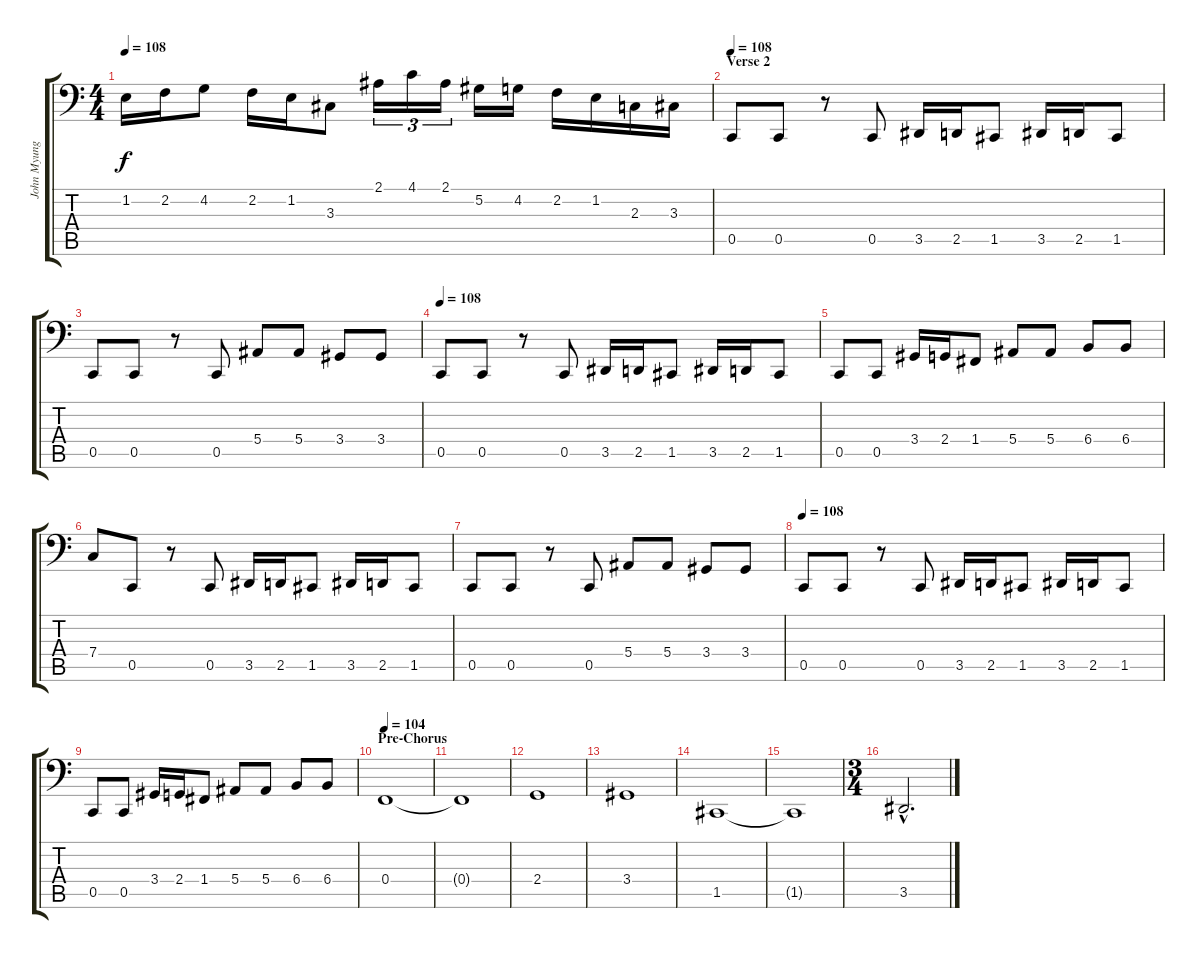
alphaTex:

\track ("John Myung" "John Myung") {instrument electricbassfinger}
\staff {score tabs}
\tuning (Ab2 Eb2 Bb1 F1 C1 G0) {hide}
\ts (4 4)
\tempo 108
\clef f4
\ks c
1.2.16{dy f} 2.2.16 4.2.8 2.2.16 1.2.16 3.3.8 2.1.16{tu (3 2)} 4.1.16{tu (3 2)} 2.1.16{tu (3 2)} 5.2.16 4.2.16 2.2.16 1.2.16 2.3.16 3.3.16 |
\section ("" "Verse 2")
\tempo 108
0.5.8 0.5.8 r.8 0.5.8 3.5.16 2.5.16 1.5.8 3.5.16 2.5.16 1.5.8 |
0.5.8 0.5.8 r.8 0.5.8 5.4.8 5.4.8 3.4.8 3.4.8 |
\tempo 108
0.5.8 0.5.8 r.8 0.5.8 3.5.16 2.5.16 1.5.8 3.5.16 2.5.16 1.5.8 |
0.5.8 0.5.8 3.4.16 2.4.16 1.4.8 5.4.8 5.4.8 6.4.8 6.4.8 |
7.4.8 0.5.8 r.8 0.5.8 3.5.16 2.5.16 1.5.8 3.5.16 2.5.16 1.5.8 |
0.5.8 0.5.8 r.8 0.5.8 5.4.8 5.4.8 3.4.8 3.4.8 |
\tempo 108
0.5.8 0.5.8 r.8 0.5.8 3.5.16 2.5.16 1.5.8 3.5.16 2.5.16 1.5.8 |
0.5.8 0.5.8 3.4.16 2.4.16 1.4.8 5.4.8 5.4.8 6.4.8 6.4.8 |
\section ("" "Pre-Chorus")
\tempo 104
0.4.1 |
0.4{t}.1 |
2.4.1 |
3.4.1 |
1.5.1 |
1.5{t}.1 |
\ts (3 4)
3.5{hac}.2{d}
